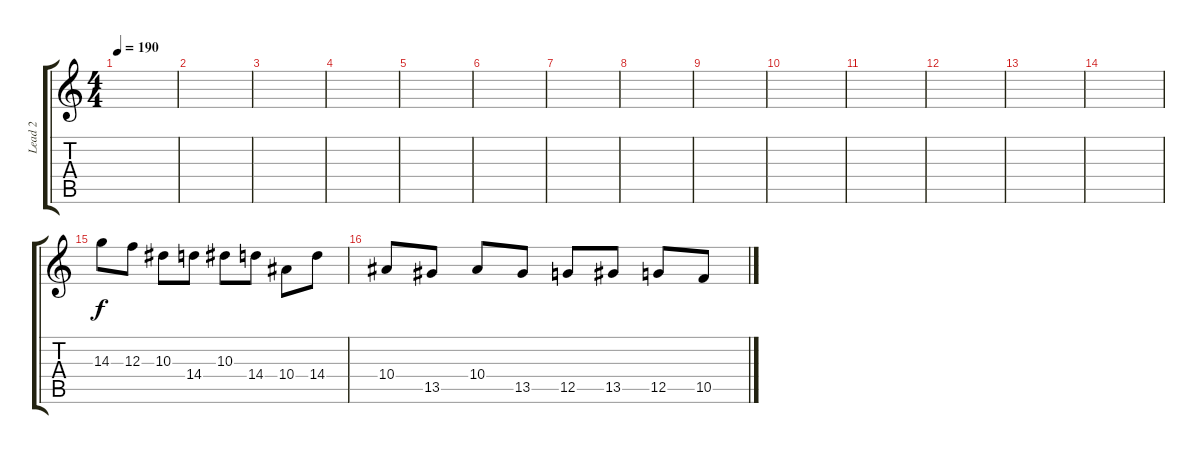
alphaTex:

\track ("Lead 2" "Lead 2") {instrument overdrivenguitar}
\staff {score tabs}
\tuning (D4 A3 F3 C3 G2 C2) {hide}
\ts (4 4)
\tempo 190
\clef g2
\ks c
|
|
|
|
|
|
|
|
|
|
|
|
|
|
14.3.8 12.3.8 10.3.8 14.4.8 10.3.8 14.4.8 10.4.8 14.4.8 |
10.4.8 13.5.8 10.4.8 13.5.8 12.5.8 13.5.8 12.5.8 10.5.8
